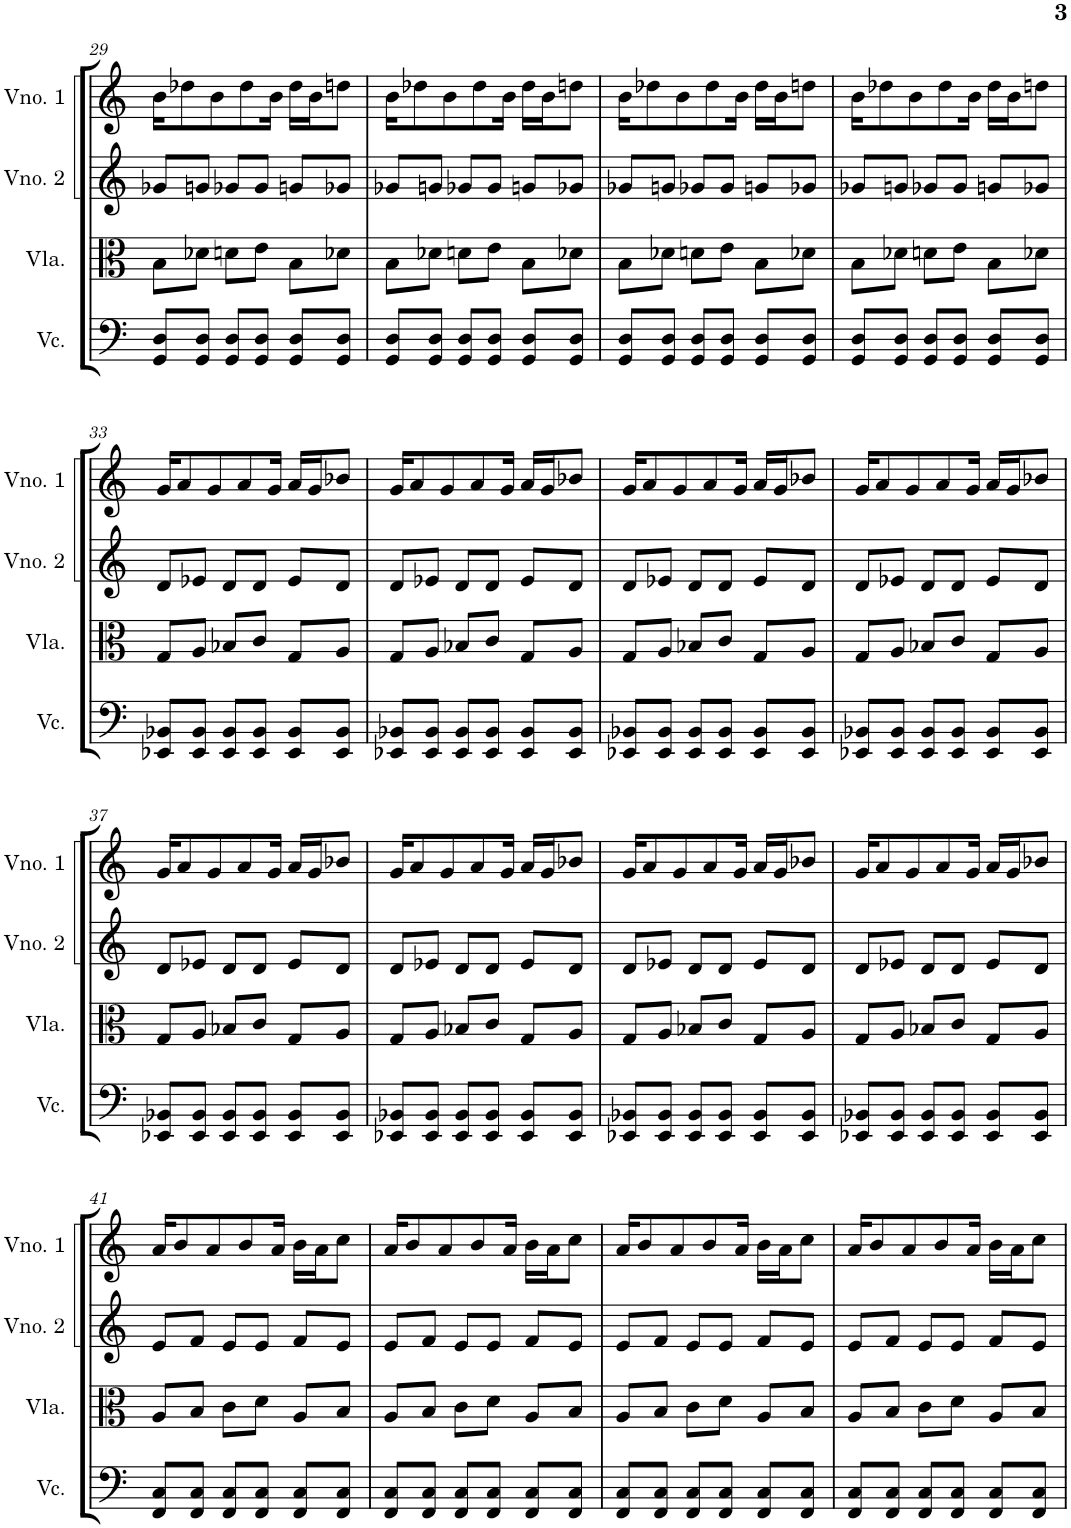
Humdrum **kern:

**kern	**kern	**kern	**kern
*part4	*part3	*part2	*part1
*staff4	*staff3	*staff2	*staff1
*I"Violoncelo	*I"Viola	*I"Violino 2	*I"Violino 1
*I'Vc.	*I'Vla.	*I'Vno. 2	*I'Vno. 1
!!LO:PB:g=z
*clefF4	*clefC3	*clefG2	*clefG2
*k[]	*k[]	*k[]	*k[]
*M3/4	*M3/4	*M3/4	*M3/4
=29	=29	=29	=29
8GG/ 8D/L	8B\L	8g-X/L	16b\KL
.	.	.	8dd-X\
8GG/ 8D/J	8d-X\J	8gn/J	.
.	.	.	8b\
8GG/ 8D/L	8dn\L	8g-X/L	.
.	.	.	8dd-\
8GG/ 8D/J	8e\J	8g-/J	.
.	.	.	16b\Jk
8GG/ 8D/L	8B\L	8gn/L	16dd-\LL
.	.	.	16b\J
8GG/ 8D/J	8d-X\J	8g-X/J	8ddn\J
=30	=30	=30	=30
8GG/ 8D/L	8B\L	8g-X/L	16b\KL
.	.	.	8dd-X\
8GG/ 8D/J	8d-X\J	8gn/J	.
.	.	.	8b\
8GG/ 8D/L	8dn\L	8g-X/L	.
.	.	.	8dd-\
8GG/ 8D/J	8e\J	8g-/J	.
.	.	.	16b\Jk
8GG/ 8D/L	8B\L	8gn/L	16dd-\LL
.	.	.	16b\J
8GG/ 8D/J	8d-X\J	8g-X/J	8ddn\J
=31	=31	=31	=31
8GG/ 8D/L	8B\L	8g-X/L	16b\KL
.	.	.	8dd-X\
8GG/ 8D/J	8d-X\J	8gn/J	.
.	.	.	8b\
8GG/ 8D/L	8dn\L	8g-X/L	.
.	.	.	8dd-\
8GG/ 8D/J	8e\J	8g-/J	.
.	.	.	16b\Jk
8GG/ 8D/L	8B\L	8gn/L	16dd-\LL
.	.	.	16b\J
8GG/ 8D/J	8d-X\J	8g-X/J	8ddn\J
=32	=32	=32	=32
8GG/ 8D/L	8B\L	8g-X/L	16b\KL
.	.	.	8dd-X\
8GG/ 8D/J	8d-X\J	8gn/J	.
.	.	.	8b\
8GG/ 8D/L	8dn\L	8g-X/L	.
.	.	.	8dd-\
8GG/ 8D/J	8e\J	8g-/J	.
.	.	.	16b\Jk
8GG/ 8D/L	8B\L	8gn/L	16dd-\LL
.	.	.	16b\J
8GG/ 8D/J	8d-X\J	8g-X/J	8ddn\J
!!LO:LB:g=z
=33	=33	=33	=33
8EE-X/ 8BB-X/L	8G/L	8d/L	16g/KL
.	.	.	8a/
8EE-/ 8BB-/J	8A/J	8e-X/J	.
.	.	.	8g/
8EE-/ 8BB-/L	8B-X/L	8d/L	.
.	.	.	8a/
8EE-/ 8BB-/J	8c/J	8d/J	.
.	.	.	16g/Jk
8EE-/ 8BB-/L	8G/L	8e-/L	16a/LL
.	.	.	16g/J
8EE-/ 8BB-/J	8A/J	8d/J	8b-X/J
=34	=34	=34	=34
8EE-X/ 8BB-X/L	8G/L	8d/L	16g/KL
.	.	.	8a/
8EE-/ 8BB-/J	8A/J	8e-X/J	.
.	.	.	8g/
8EE-/ 8BB-/L	8B-X/L	8d/L	.
.	.	.	8a/
8EE-/ 8BB-/J	8c/J	8d/J	.
.	.	.	16g/Jk
8EE-/ 8BB-/L	8G/L	8e-/L	16a/LL
.	.	.	16g/J
8EE-/ 8BB-/J	8A/J	8d/J	8b-X/J
=35	=35	=35	=35
8EE-X/ 8BB-X/L	8G/L	8d/L	16g/KL
.	.	.	8a/
8EE-/ 8BB-/J	8A/J	8e-X/J	.
.	.	.	8g/
8EE-/ 8BB-/L	8B-X/L	8d/L	.
.	.	.	8a/
8EE-/ 8BB-/J	8c/J	8d/J	.
.	.	.	16g/Jk
8EE-/ 8BB-/L	8G/L	8e-/L	16a/LL
.	.	.	16g/J
8EE-/ 8BB-/J	8A/J	8d/J	8b-X/J
=36	=36	=36	=36
8EE-X/ 8BB-X/L	8G/L	8d/L	16g/KL
.	.	.	8a/
8EE-/ 8BB-/J	8A/J	8e-X/J	.
.	.	.	8g/
8EE-/ 8BB-/L	8B-X/L	8d/L	.
.	.	.	8a/
8EE-/ 8BB-/J	8c/J	8d/J	.
.	.	.	16g/Jk
8EE-/ 8BB-/L	8G/L	8e-/L	16a/LL
.	.	.	16g/J
8EE-/ 8BB-/J	8A/J	8d/J	8b-X/J
!!LO:LB:g=z
=37	=37	=37	=37
8EE-X/ 8BB-X/L	8G/L	8d/L	16g/KL
.	.	.	8a/
8EE-/ 8BB-/J	8A/J	8e-X/J	.
.	.	.	8g/
8EE-/ 8BB-/L	8B-X/L	8d/L	.
.	.	.	8a/
8EE-/ 8BB-/J	8c/J	8d/J	.
.	.	.	16g/Jk
8EE-/ 8BB-/L	8G/L	8e-/L	16a/LL
.	.	.	16g/J
8EE-/ 8BB-/J	8A/J	8d/J	8b-X/J
=38	=38	=38	=38
8EE-X/ 8BB-X/L	8G/L	8d/L	16g/KL
.	.	.	8a/
8EE-/ 8BB-/J	8A/J	8e-X/J	.
.	.	.	8g/
8EE-/ 8BB-/L	8B-X/L	8d/L	.
.	.	.	8a/
8EE-/ 8BB-/J	8c/J	8d/J	.
.	.	.	16g/Jk
8EE-/ 8BB-/L	8G/L	8e-/L	16a/LL
.	.	.	16g/J
8EE-/ 8BB-/J	8A/J	8d/J	8b-X/J
=39	=39	=39	=39
8EE-X/ 8BB-X/L	8G/L	8d/L	16g/KL
.	.	.	8a/
8EE-/ 8BB-/J	8A/J	8e-X/J	.
.	.	.	8g/
8EE-/ 8BB-/L	8B-X/L	8d/L	.
.	.	.	8a/
8EE-/ 8BB-/J	8c/J	8d/J	.
.	.	.	16g/Jk
8EE-/ 8BB-/L	8G/L	8e-/L	16a/LL
.	.	.	16g/J
8EE-/ 8BB-/J	8A/J	8d/J	8b-X/J
=40	=40	=40	=40
8EE-X/ 8BB-X/L	8G/L	8d/L	16g/KL
.	.	.	8a/
8EE-/ 8BB-/J	8A/J	8e-X/J	.
.	.	.	8g/
8EE-/ 8BB-/L	8B-X/L	8d/L	.
.	.	.	8a/
8EE-/ 8BB-/J	8c/J	8d/J	.
.	.	.	16g/Jk
8EE-/ 8BB-/L	8G/L	8e-/L	16a/LL
.	.	.	16g/J
8EE-/ 8BB-/J	8A/J	8d/J	8b-X/J
!!LO:LB:g=z
=41	=41	=41	=41
8FF/ 8C/L	8A/L	8e/L	16a/KL
.	.	.	8b/
8FF/ 8C/J	8B/J	8f/J	.
.	.	.	8a/
8FF/ 8C/L	8c\L	8e/L	.
.	.	.	8b/
8FF/ 8C/J	8d\J	8e/J	.
.	.	.	16a/Jk
8FF/ 8C/L	8A/L	8f/L	16b\LL
.	.	.	16a\J
8FF/ 8C/J	8B/J	8e/J	8cc\J
=42	=42	=42	=42
8FF/ 8C/L	8A/L	8e/L	16a/KL
.	.	.	8b/
8FF/ 8C/J	8B/J	8f/J	.
.	.	.	8a/
8FF/ 8C/L	8c\L	8e/L	.
.	.	.	8b/
8FF/ 8C/J	8d\J	8e/J	.
.	.	.	16a/Jk
8FF/ 8C/L	8A/L	8f/L	16b\LL
.	.	.	16a\J
8FF/ 8C/J	8B/J	8e/J	8cc\J
=43	=43	=43	=43
8FF/ 8C/L	8A/L	8e/L	16a/KL
.	.	.	8b/
8FF/ 8C/J	8B/J	8f/J	.
.	.	.	8a/
8FF/ 8C/L	8c\L	8e/L	.
.	.	.	8b/
8FF/ 8C/J	8d\J	8e/J	.
.	.	.	16a/Jk
8FF/ 8C/L	8A/L	8f/L	16b\LL
.	.	.	16a\J
8FF/ 8C/J	8B/J	8e/J	8cc\J
=44	=44	=44	=44
8FF/ 8C/L	8A/L	8e/L	16a/KL
.	.	.	8b/
8FF/ 8C/J	8B/J	8f/J	.
.	.	.	8a/
8FF/ 8C/L	8c\L	8e/L	.
.	.	.	8b/
8FF/ 8C/J	8d\J	8e/J	.
.	.	.	16a/Jk
8FF/ 8C/L	8A/L	8f/L	16b\LL
.	.	.	16a\J
8FF/ 8C/J	8B/J	8e/J	8cc\J
=	=	=	=
*-	*-	*-	*-
